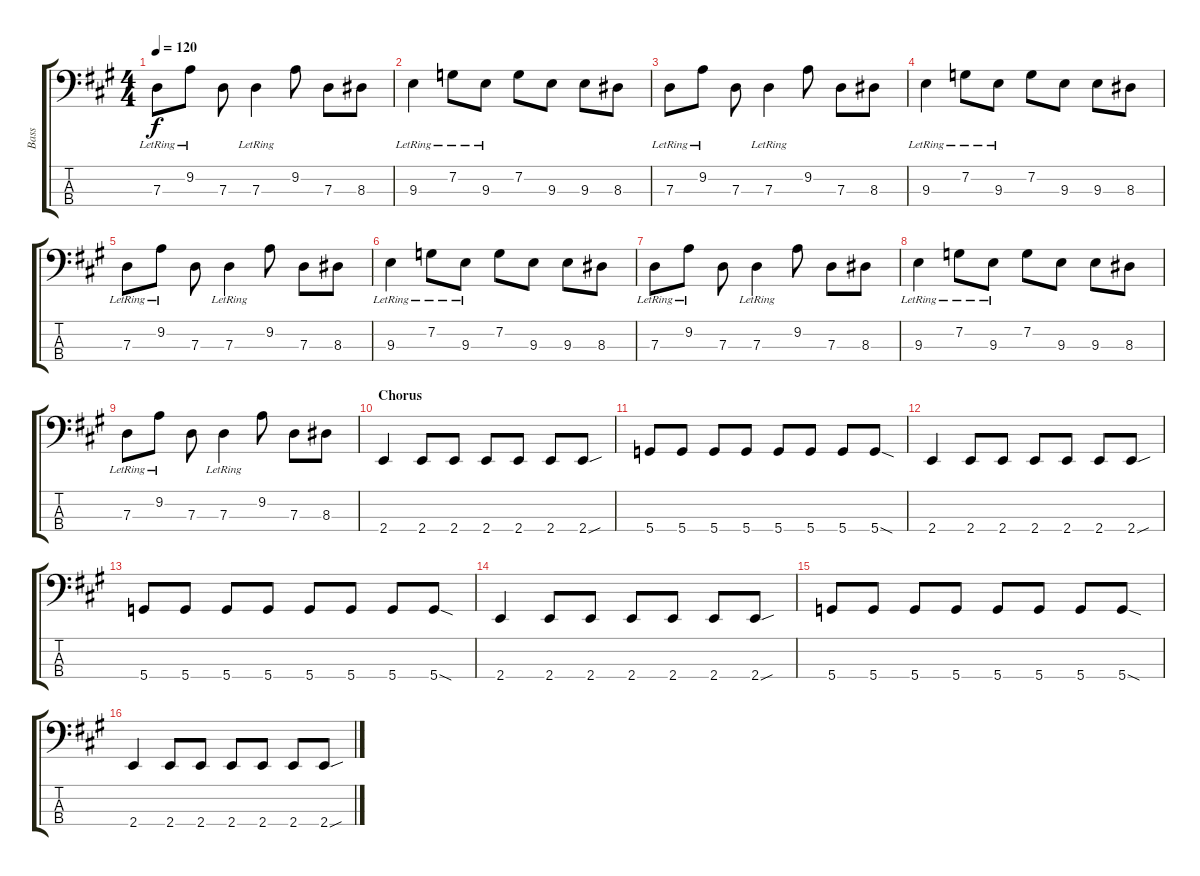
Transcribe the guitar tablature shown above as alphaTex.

\track ("Bass" "Bass") {instrument electricbassfinger}
\staff {score tabs}
\tuning (F2 C2 G1 D1) {hide}
\ts (4 4)
\tempo 120
\clef f4
\ks a
7.3{lr}.8{dy f} 9.2{lr}.8 7.3.8 7.3{lr}.4 9.2.8 7.3.8 8.3.8 |
9.3{lr}.4 7.2{lr}.8 9.3{lr}.8 7.2.8 9.3.8 9.3.8 8.3.8 |
7.3{lr}.8 9.2{lr}.8 7.3.8 7.3{lr}.4 9.2.8 7.3.8 8.3.8 |
9.3{lr}.4 7.2{lr}.8 9.3{lr}.8 7.2.8 9.3.8 9.3.8 8.3.8 |
7.3{lr}.8 9.2{lr}.8 7.3.8 7.3{lr}.4 9.2.8 7.3.8 8.3.8 |
9.3{lr}.4 7.2{lr}.8 9.3{lr}.8 7.2.8 9.3.8 9.3.8 8.3.8 |
7.3{lr}.8 9.2{lr}.8 7.3.8 7.3{lr}.4 9.2.8 7.3.8 8.3.8 |
9.3{lr}.4 7.2{lr}.8 9.3{lr}.8 7.2.8 9.3.8 9.3.8 8.3.8 |
7.3{lr}.8 9.2{lr}.8 7.3.8 7.3{lr}.4 9.2.8 7.3.8 8.3.8 |
\section ("" "Chorus")
2.4.4 2.4.8 2.4.8 2.4.8 2.4.8 2.4.8 2.4{sou}.8 |
5.4.8 5.4.8 5.4.8 5.4.8 5.4.8 5.4.8 5.4.8 5.4{sod}.8 |
2.4.4 2.4.8 2.4.8 2.4.8 2.4.8 2.4.8 2.4{sou}.8 |
5.4.8 5.4.8 5.4.8 5.4.8 5.4.8 5.4.8 5.4.8 5.4{sod}.8 |
2.4.4 2.4.8 2.4.8 2.4.8 2.4.8 2.4.8 2.4{sou}.8 |
5.4.8 5.4.8 5.4.8 5.4.8 5.4.8 5.4.8 5.4.8 5.4{sod}.8 |
2.4.4 2.4.8 2.4.8 2.4.8 2.4.8 2.4.8 2.4{sou}.8
